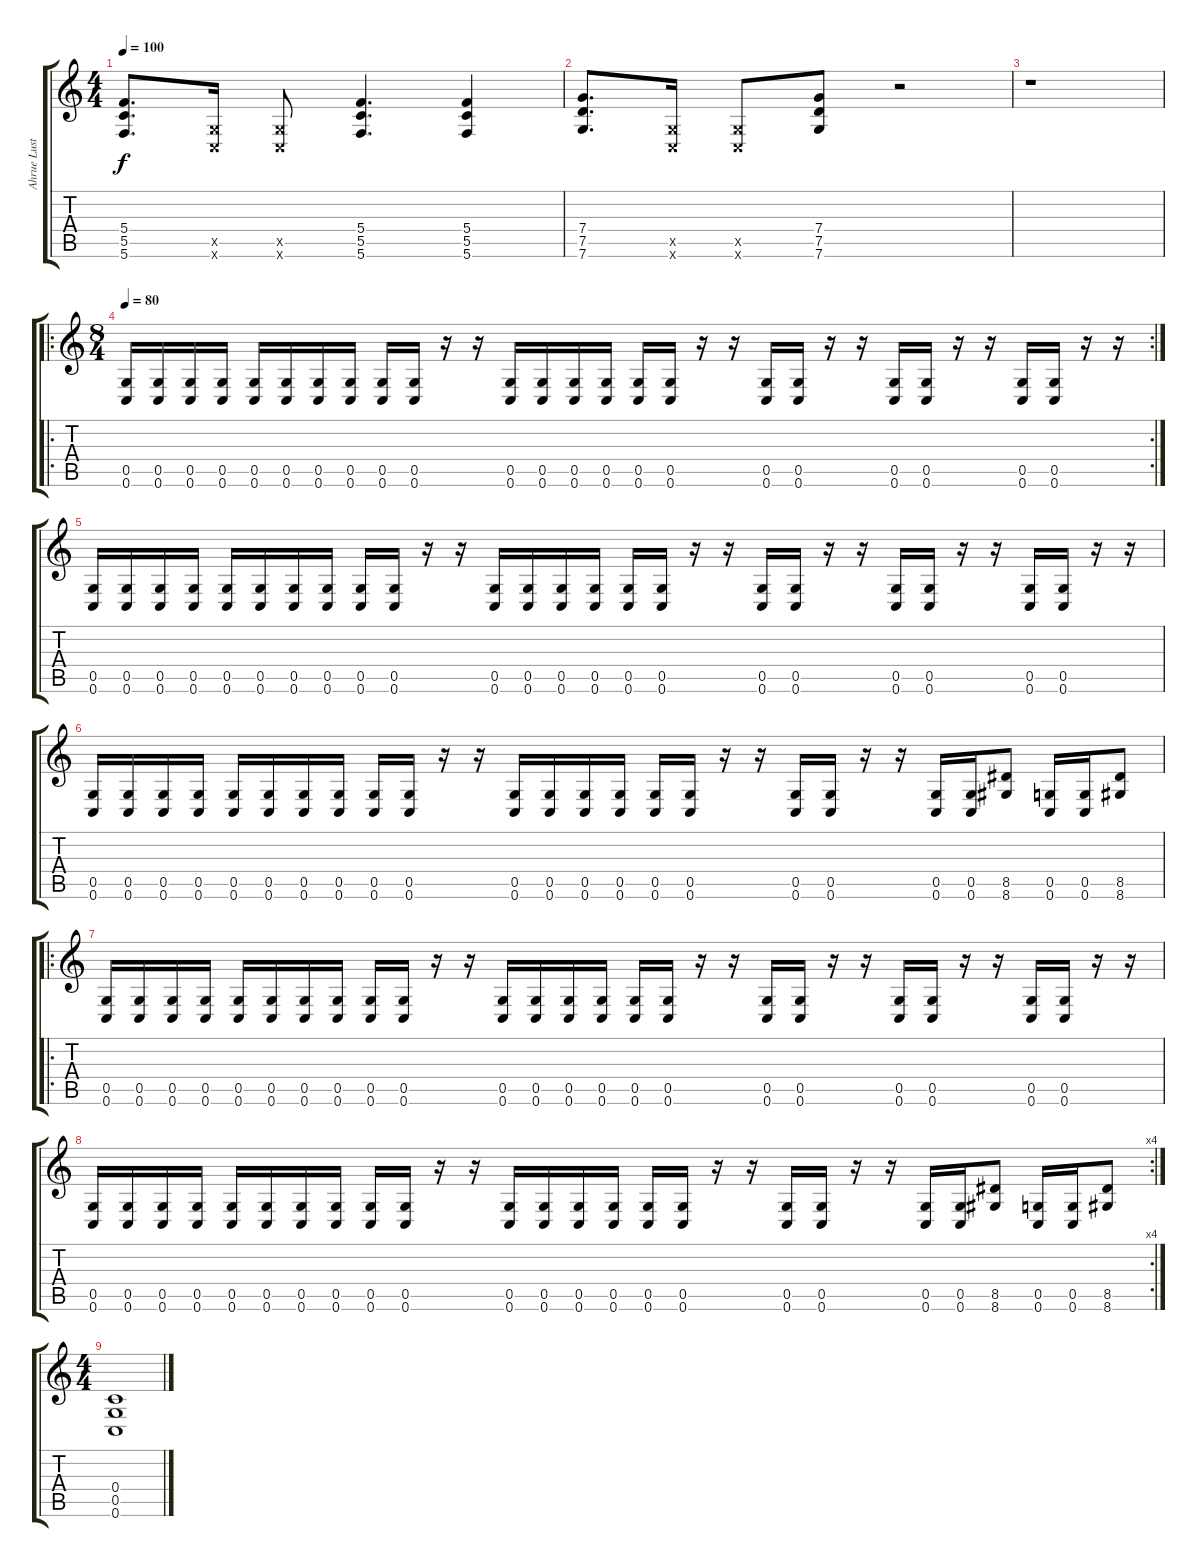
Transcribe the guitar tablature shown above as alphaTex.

\track ("Ahrue Luster (Lead Guitar)" "Ahrue Lust") {instrument distortionguitar}
\staff {score tabs}
\tuning (D4 A3 F3 C3 G2 C2) {hide}
\ts (4 4)
\tempo 100
\clef g2
\ks c
(5.4 5.5 5.6).8{d dy f} (0.5{x} 0.6{x}).16 (0.5{x} 0.6{x}).8 (5.4 5.5 5.6).4{d} (5.4 5.5 5.6).4 |
(7.4 7.5 7.6).8{d} (0.5{x} 0.6{x}).16 (0.5{x} 0.6{x}).8 (7.4 7.5 7.6).8 r.2 |
r.1 |
\ro
\rc 2
\ts (8 4)
\tempo 80
(0.5 0.6).16 (0.5 0.6).16 (0.5 0.6).16 (0.5 0.6).16 (0.5 0.6).16 (0.5 0.6).16 (0.5 0.6).16 (0.5 0.6).16 (0.5 0.6).16 (0.5 0.6).16 r.16 r.16 (0.5 0.6).16 (0.5 0.6).16 (0.5 0.6).16 (0.5 0.6).16 (0.5 0.6).16 (0.5 0.6).16 r.16 r.16 (0.5 0.6).16 (0.5 0.6).16 r.16 r.16 (0.5 0.6).16 (0.5 0.6).16 r.16 r.16 (0.5 0.6).16 (0.5 0.6).16 r.16 r.16 |
(0.5 0.6).16 (0.5 0.6).16 (0.5 0.6).16 (0.5 0.6).16 (0.5 0.6).16 (0.5 0.6).16 (0.5 0.6).16 (0.5 0.6).16 (0.5 0.6).16 (0.5 0.6).16 r.16 r.16 (0.5 0.6).16 (0.5 0.6).16 (0.5 0.6).16 (0.5 0.6).16 (0.5 0.6).16 (0.5 0.6).16 r.16 r.16 (0.5 0.6).16 (0.5 0.6).16 r.16 r.16 (0.5 0.6).16 (0.5 0.6).16 r.16 r.16 (0.5 0.6).16 (0.5 0.6).16 r.16 r.16 |
(0.5 0.6).16 (0.5 0.6).16 (0.5 0.6).16 (0.5 0.6).16 (0.5 0.6).16 (0.5 0.6).16 (0.5 0.6).16 (0.5 0.6).16 (0.5 0.6).16 (0.5 0.6).16 r.16 r.16 (0.5 0.6).16 (0.5 0.6).16 (0.5 0.6).16 (0.5 0.6).16 (0.5 0.6).16 (0.5 0.6).16 r.16 r.16 (0.5 0.6).16 (0.5 0.6).16 r.16 r.16 (0.5 0.6).16 (0.5 0.6).16 (8.5 8.6).8 (0.5 0.6).16 (0.5 0.6).16 (8.5 8.6).8 |
\ro
(0.5 0.6).16 (0.5 0.6).16 (0.5 0.6).16 (0.5 0.6).16 (0.5 0.6).16 (0.5 0.6).16 (0.5 0.6).16 (0.5 0.6).16 (0.5 0.6).16 (0.5 0.6).16 r.16 r.16 (0.5 0.6).16 (0.5 0.6).16 (0.5 0.6).16 (0.5 0.6).16 (0.5 0.6).16 (0.5 0.6).16 r.16 r.16 (0.5 0.6).16 (0.5 0.6).16 r.16 r.16 (0.5 0.6).16 (0.5 0.6).16 r.16 r.16 (0.5 0.6).16 (0.5 0.6).16 r.16 r.16 |
\rc 4
(0.5 0.6).16 (0.5 0.6).16 (0.5 0.6).16 (0.5 0.6).16 (0.5 0.6).16 (0.5 0.6).16 (0.5 0.6).16 (0.5 0.6).16 (0.5 0.6).16 (0.5 0.6).16 r.16 r.16 (0.5 0.6).16 (0.5 0.6).16 (0.5 0.6).16 (0.5 0.6).16 (0.5 0.6).16 (0.5 0.6).16 r.16 r.16 (0.5 0.6).16 (0.5 0.6).16 r.16 r.16 (0.5 0.6).16 (0.5 0.6).16 (8.5 8.6).8 (0.5 0.6).16 (0.5 0.6).16 (8.5 8.6).8 |
\ts (4 4)
(0.4 0.5 0.6).1
